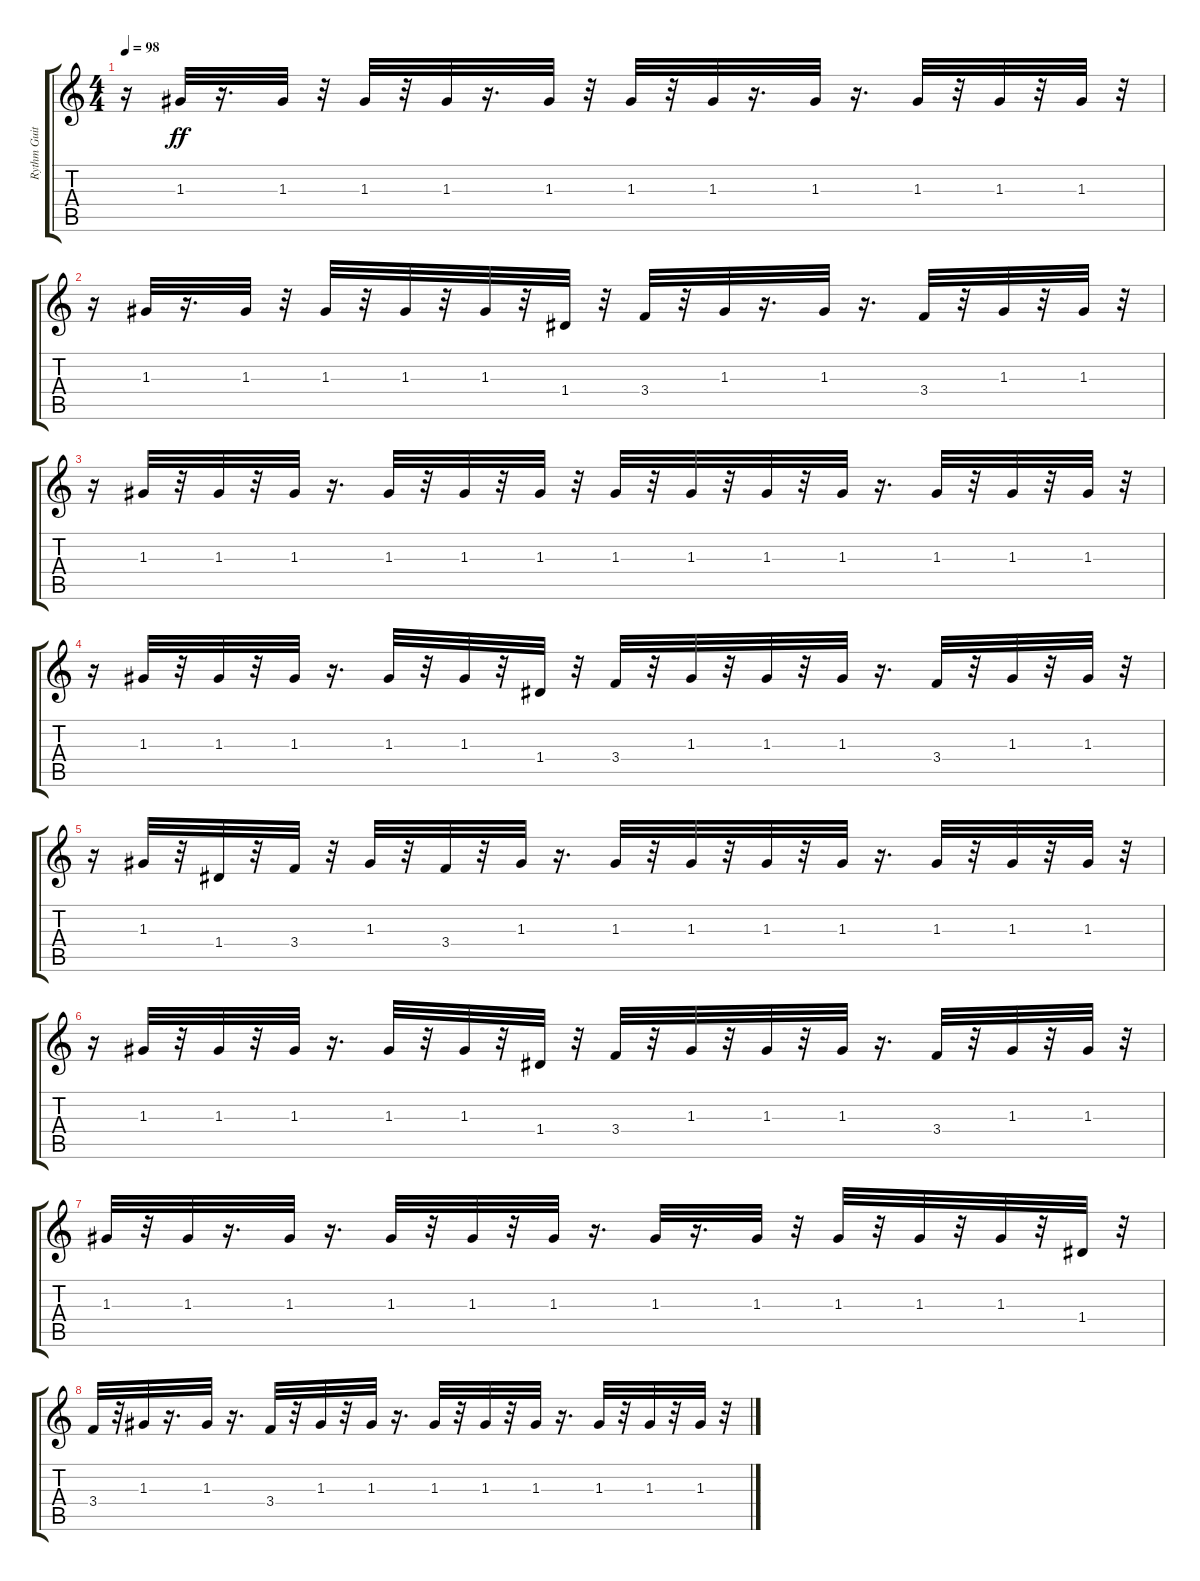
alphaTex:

\track ("Rythm Guitar" "Rythm Guit") {instrument electricguitarmuted}
\staff {score tabs}
\tuning (E4 B3 G3 D3 A2 E2) {hide}
\ts (4 4)
\tempo 98
\clef g2
\ks c
r.16{dy ff} 1.3.32 r.16{d} 1.3.32 r.32 1.3.32 r.32 1.3.32 r.16{d} 1.3.32 r.32 1.3.32 r.32 1.3.32 r.16{d} 1.3.32 r.16{d} 1.3.32 r.32 1.3.32 r.32 1.3.32 r.32 |
r.16 1.3.32 r.16{d} 1.3.32 r.32 1.3.32 r.32 1.3.32 r.32 1.3.32 r.32 1.4.32 r.32 3.4.32 r.32 1.3.32 r.16{d} 1.3.32 r.16{d} 3.4.32 r.32 1.3.32 r.32 1.3.32 r.32 |
r.16 1.3.32 r.32 1.3.32 r.32 1.3.32 r.16{d} 1.3.32 r.32 1.3.32 r.32 1.3.32 r.32 1.3.32 r.32 1.3.32 r.32 1.3.32 r.32 1.3.32 r.16{d} 1.3.32 r.32 1.3.32 r.32 1.3.32 r.32 |
r.16 1.3.32 r.32 1.3.32 r.32 1.3.32 r.16{d} 1.3.32 r.32 1.3.32 r.32 1.4.32 r.32 3.4.32 r.32 1.3.32 r.32 1.3.32 r.32 1.3.32 r.16{d} 3.4.32 r.32 1.3.32 r.32 1.3.32 r.32 |
r.16 1.3.32 r.32 1.4.32 r.32 3.4.32 r.32 1.3.32 r.32 3.4.32 r.32 1.3.32 r.16{d} 1.3.32 r.32 1.3.32 r.32 1.3.32 r.32 1.3.32 r.16{d} 1.3.32 r.32 1.3.32 r.32 1.3.32 r.32 |
r.16 1.3.32 r.32 1.3.32 r.32 1.3.32 r.16{d} 1.3.32 r.32 1.3.32 r.32 1.4.32 r.32 3.4.32 r.32 1.3.32 r.32 1.3.32 r.32 1.3.32 r.16{d} 3.4.32 r.32 1.3.32 r.32 1.3.32 r.32 |
1.3.32 r.32 1.3.32 r.16{d} 1.3.32 r.16{d} 1.3.32 r.32 1.3.32 r.32 1.3.32 r.16{d} 1.3.32 r.16{d} 1.3.32 r.32 1.3.32 r.32 1.3.32 r.32 1.3.32 r.32 1.4.32 r.32 |
3.4.32 r.32 1.3.32 r.16{d} 1.3.32 r.16{d} 3.4.32 r.32 1.3.32 r.32 1.3.32 r.16{d} 1.3.32 r.32 1.3.32 r.32 1.3.32 r.16{d} 1.3.32 r.32 1.3.32 r.32 1.3.32 r.32
